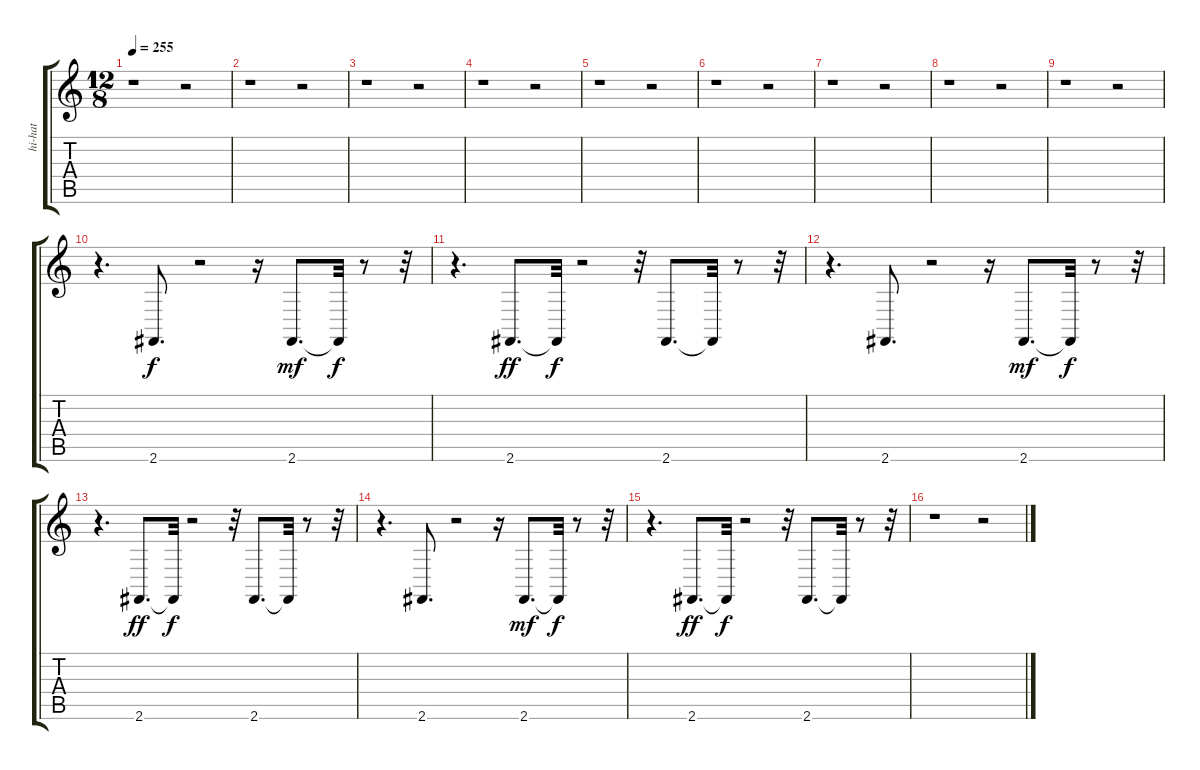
\track ("hi-hat              " "hi-hat    ") {instrument drawbarorgan}
\staff {score tabs}
\tuning (E4 B3 G3 D3 A2 E2) {hide}
\ts (12 8)
\tempo 255
\clef g2
\ks c
r.1{dy f} r.2 |
r.1 r.2 |
r.1 r.2 |
r.1 r.2 |
r.1 r.2 |
r.1 r.2 |
r.1 r.2 |
r.1 r.2 |
r.1 r.2 |
r.4{d} 2.6.8{d} r.2 r.16 2.6.8{d dy mf} 2.6{t}.32{dy f} r.8 r.32 |
r.4{d} 2.6.8{d dy ff} 2.6{t}.32{dy f} r.2 r.32 2.6.8{d} 2.6{t}.32 r.8 r.32 |
r.4{d} 2.6.8{d} r.2 r.16 2.6.8{d dy mf} 2.6{t}.32{dy f} r.8 r.32 |
r.4{d} 2.6.8{d dy ff} 2.6{t}.32{dy f} r.2 r.32 2.6.8{d} 2.6{t}.32 r.8 r.32 |
r.4{d} 2.6.8{d} r.2 r.16 2.6.8{d dy mf} 2.6{t}.32{dy f} r.8 r.32 |
r.4{d} 2.6.8{d dy ff} 2.6{t}.32{dy f} r.2 r.32 2.6.8{d} 2.6{t}.32 r.8 r.32 |
r.1 r.2
